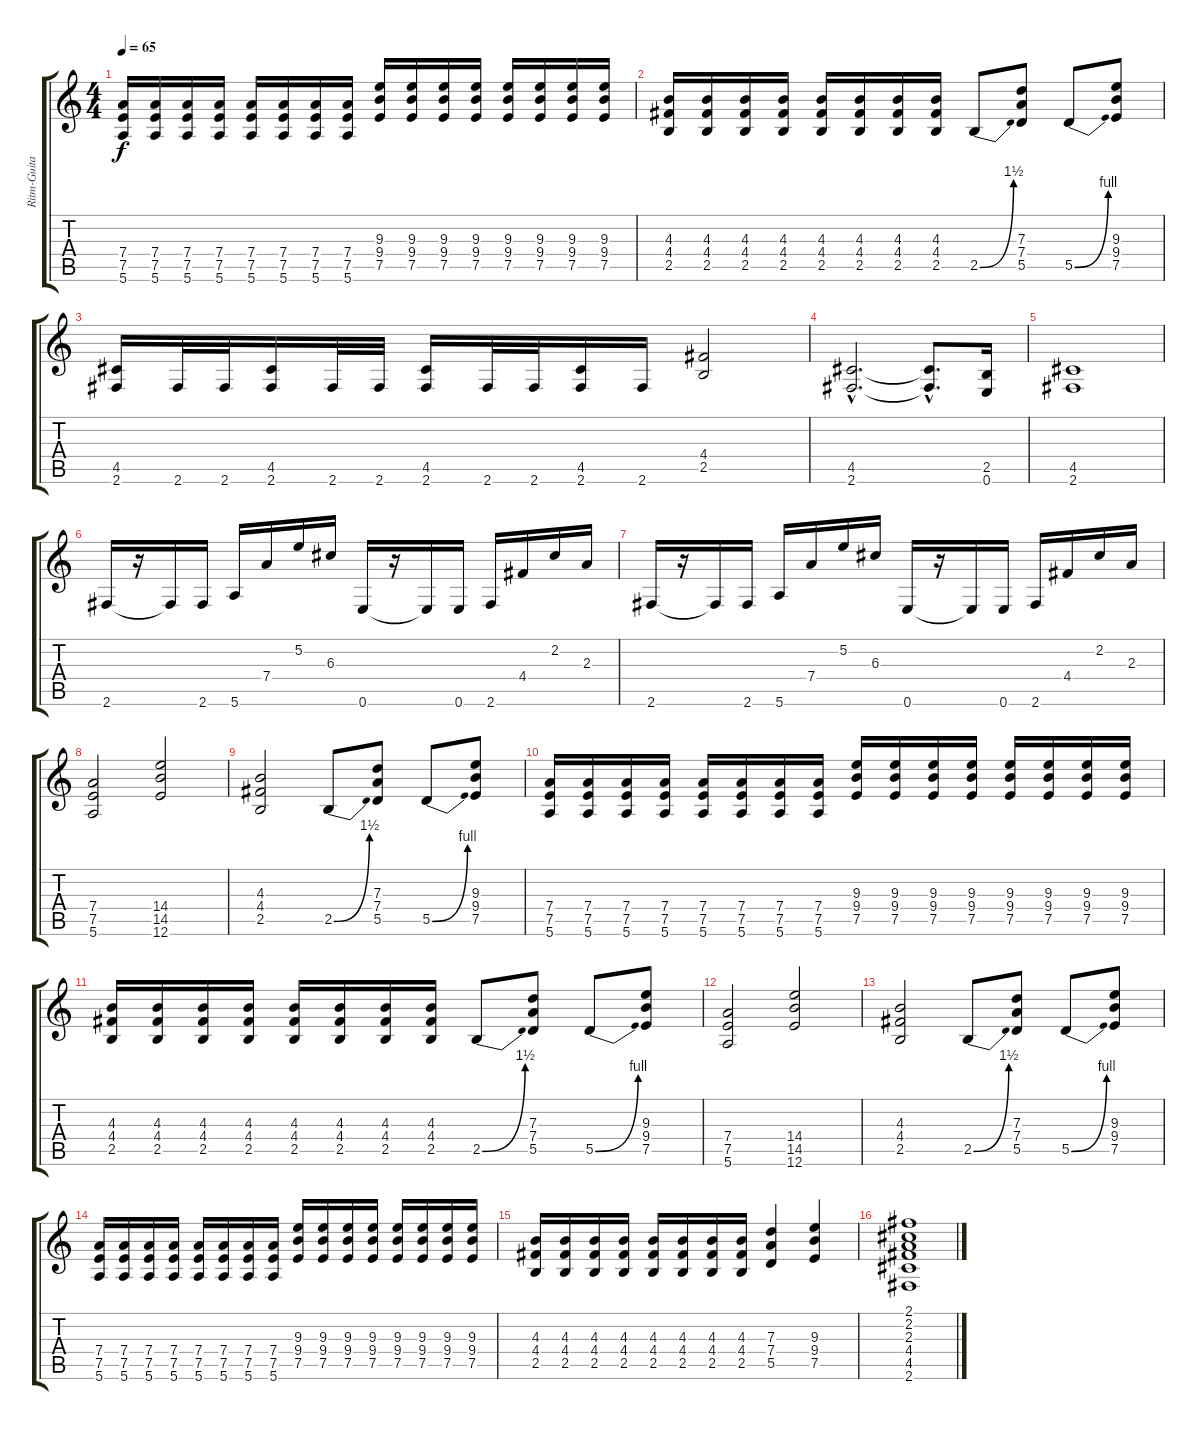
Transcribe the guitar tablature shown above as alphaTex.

\track ("Ritm-Guitar" "Ritm-Guita") {instrument distortionguitar}
\staff {score tabs}
\tuning (E4 B3 G3 D3 A2 E2) {hide}
\ts (4 4)
\tempo 65
\clef g2
\ks c
(7.4 7.5 5.6).16{dy f} (7.4 7.5 5.6).16 (7.4 7.5 5.6).16 (7.4 7.5 5.6).16 (7.4 7.5 5.6).16 (7.4 7.5 5.6).16 (7.4 7.5 5.6).16 (7.4 7.5 5.6).16 (9.3 9.4 7.5).16 (9.3 9.4 7.5).16 (9.3 9.4 7.5).16 (9.3 9.4 7.5).16 (9.3 9.4 7.5).16 (9.3 9.4 7.5).16 (9.3 9.4 7.5).16 (9.3 9.4 7.5).16 |
(4.3 4.4 2.5).16 (4.3 4.4 2.5).16 (4.3 4.4 2.5).16 (4.3 4.4 2.5).16 (4.3 4.4 2.5).16 (4.3 4.4 2.5).16 (4.3 4.4 2.5).16 (4.3 4.4 2.5).16 2.5{be (bend 0 0 60 6)}.8 (7.3 7.4 5.5).8 5.5{be (bend 0 0 60 4)}.8 (9.3 9.4 7.5).8 |
(4.5 2.6).16 2.6.32 2.6.32 (4.5 2.6).16 2.6.32 2.6.32 (4.5 2.6).16 2.6.32 2.6.32 (4.5 2.6).16 2.6.16 (4.4 2.5).2 |
(4.5{hac} 2.6{hac}).2{d} (4.5{hac t} 2.6{hac t}).8{d} (2.5 0.6).16 |
(4.5 2.6).1 |
2.6.16 r.16 2.6{t}.16 2.6.16 5.6.16 7.4.16 5.2.16 6.3.16 0.6.16 r.16 0.6{t}.16 0.6.16 2.6.16 4.4.16 2.2.16 2.3.16 |
2.6.16 r.16 2.6{t}.16 2.6.16 5.6.16 7.4.16 5.2.16 6.3.16 0.6.16 r.16 0.6{t}.16 0.6.16 2.6.16 4.4.16 2.2.16 2.3.16 |
(7.4 7.5 5.6).2 (14.4 14.5 12.6).2 |
(4.3 4.4 2.5).2 2.5{be (bend 0 0 60 6)}.8 (7.3 7.4 5.5).8 5.5{be (bend 0 0 60 4)}.8 (9.3 9.4 7.5).8 |
(7.4 7.5 5.6).16 (7.4 7.5 5.6).16 (7.4 7.5 5.6).16 (7.4 7.5 5.6).16 (7.4 7.5 5.6).16 (7.4 7.5 5.6).16 (7.4 7.5 5.6).16 (7.4 7.5 5.6).16 (9.3 9.4 7.5).16 (9.3 9.4 7.5).16 (9.3 9.4 7.5).16 (9.3 9.4 7.5).16 (9.3 9.4 7.5).16 (9.3 9.4 7.5).16 (9.3 9.4 7.5).16 (9.3 9.4 7.5).16 |
(4.3 4.4 2.5).16 (4.3 4.4 2.5).16 (4.3 4.4 2.5).16 (4.3 4.4 2.5).16 (4.3 4.4 2.5).16 (4.3 4.4 2.5).16 (4.3 4.4 2.5).16 (4.3 4.4 2.5).16 2.5{be (bend 0 0 60 6)}.8 (7.3 7.4 5.5).8 5.5{be (bend 0 0 60 4)}.8 (9.3 9.4 7.5).8 |
(7.4 7.5 5.6).2 (14.4 14.5 12.6).2 |
(4.3 4.4 2.5).2 2.5{be (bend 0 0 60 6)}.8 (7.3 7.4 5.5).8 5.5{be (bend 0 0 60 4)}.8 (9.3 9.4 7.5).8 |
(7.4 7.5 5.6).16 (7.4 7.5 5.6).16 (7.4 7.5 5.6).16 (7.4 7.5 5.6).16 (7.4 7.5 5.6).16 (7.4 7.5 5.6).16 (7.4 7.5 5.6).16 (7.4 7.5 5.6).16 (9.3 9.4 7.5).16 (9.3 9.4 7.5).16 (9.3 9.4 7.5).16 (9.3 9.4 7.5).16 (9.3 9.4 7.5).16 (9.3 9.4 7.5).16 (9.3 9.4 7.5).16 (9.3 9.4 7.5).16 |
(4.3 4.4 2.5).16 (4.3 4.4 2.5).16 (4.3 4.4 2.5).16 (4.3 4.4 2.5).16 (4.3 4.4 2.5).16 (4.3 4.4 2.5).16 (4.3 4.4 2.5).16 (4.3 4.4 2.5).16 (7.3 7.4 5.5).4 (9.3 9.4 7.5).4 |
(2.1 2.2 2.3 4.4 4.5 2.6).1{volume 2}
